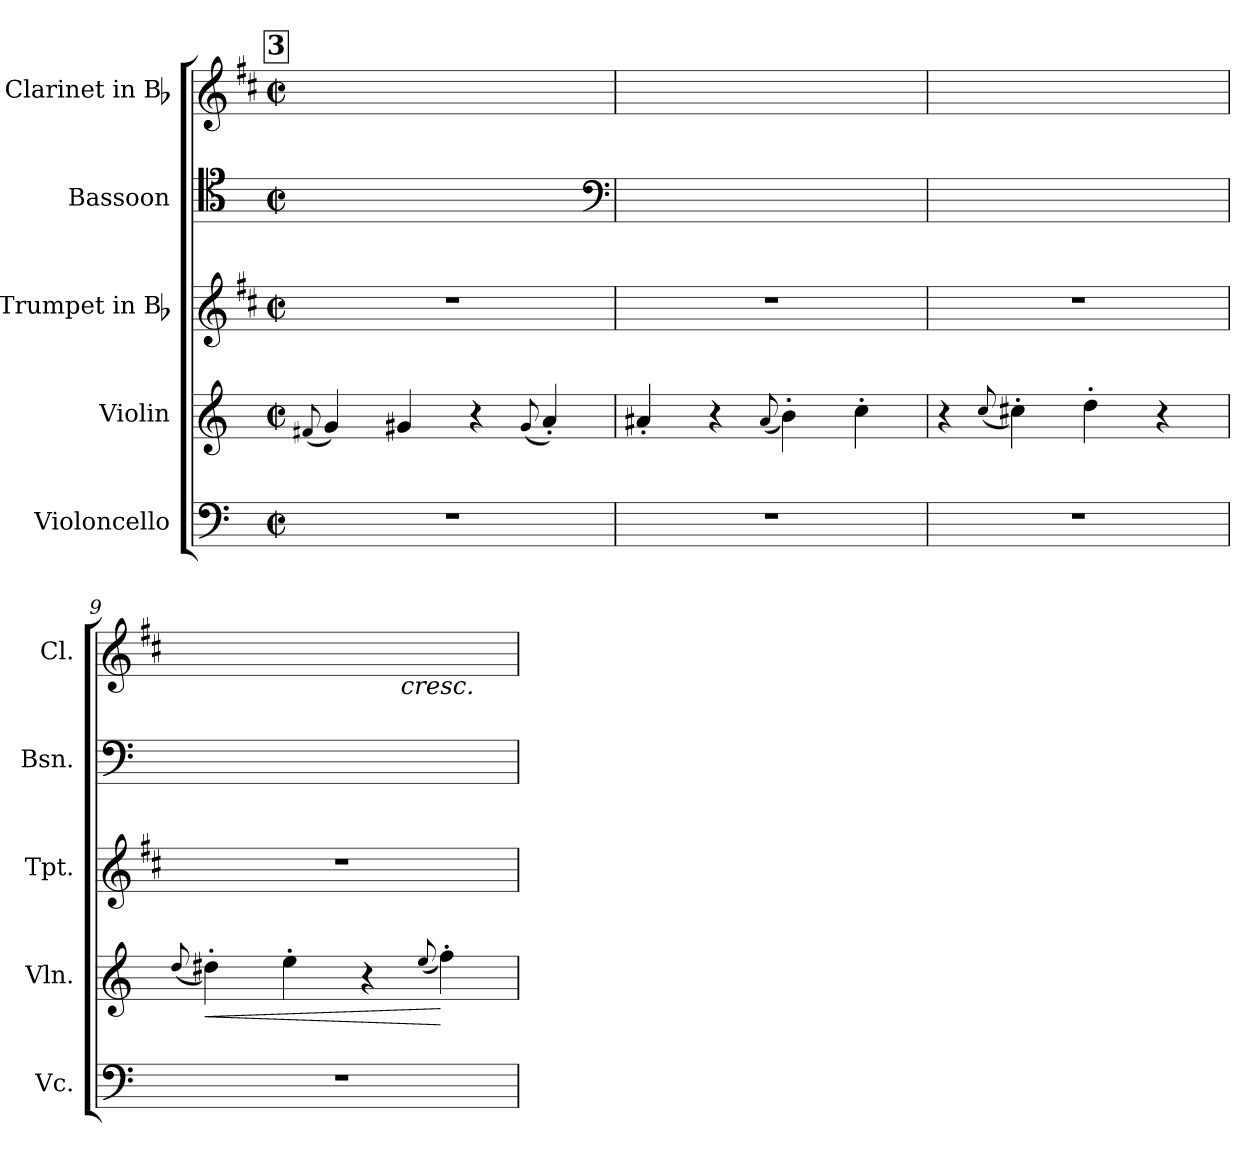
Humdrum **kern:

**kern	**kern	**dynam	**kern	**kern	**kern
*part5	*part4	*part4	*part3	*part2	*part1
*staff5	*staff4	*staff4	*staff3	*staff2	*staff1
*I"Violoncello	*I"Violin	*	*I"Trumpet in Bb	*I"Bassoon	*I"Clarinet in Bb
*I'Vc.	*I'Vln.	*	*I'Tpt.	*I'Bsn.	*I'Cl.
*clefF4	*clefG2	*	*clefG2	*clefC4	*clefG2
*	*	*	*ITrd1c2	*	*ITrd1c2
*k[]	*k[]	*	*k[]	*k[]	*k[]
*C:	*C:	*	*C:	*C:	*C:
*M2/2	*M2/2	*	*M2/2	*M2/2	*M2/2
*met(c|)	*met(c|)	*	*met(c|)	*met(c|)	*met(c|)
!!LO:REH:place=s1:t=3
=6	=6	=6	=6	=6	=6
.	(8qqf#X/	.	.	.	.
1r	4g)	.	1r	1ryy	8ryy
.	.	.	.	.	8ryy
.	4g#X	.	.	.	8ryy
.	.	.	.	.	8ryy
.	4r	.	.	.	8ryy
.	.	.	.	.	8ryy
.	(8qqg#/	.	.	.	.
.	4a')	.	.	.	8ryy
.	.	.	.	.	8ryy
*	*	*	*	*clefF4	*
=7	=7	=7	=7	=7	=7
1r	4a#X'	.	1r	1ryy	8ryy
.	.	.	.	.	8ryy
.	4r	.	.	.	8ryy
.	.	.	.	.	8ryy
.	(8qqa#/	.	.	.	.
.	4b')	.	.	.	8ryy
.	.	.	.	.	8ryy
.	4cc'	.	.	.	8ryy
.	.	.	.	.	8ryy
=8	=8	=8	=8	=8	=8
1r	4r	.	1r	1ryy	8ryy
.	.	.	.	.	8ryy
.	(8qqcc/	.	.	.	.
.	4cc#X')	.	.	.	8ryy
.	.	.	.	.	8ryy
.	4dd'	.	.	.	8ryy
.	.	.	.	.	8ryy
.	4r	.	.	.	8ryy
.	.	.	.	.	8ryy
=9	=9	=9	=9	=9	=9
.	(8qqdd/	.	.	.	.
!	!	!LO:HP:b	!	!	!
1r	4dd#X')	<	1r	1ryy	8ryy
.	.	.	.	.	8ryy
.	4ee'	.	.	.	8ryy
.	.	.	.	.	8ryy
.	4r	.	.	.	8ryy
!	!	!	!	!	!LO:TX:b:i:t=cresc.
.	.	.	.	.	8ryy
.	(8qqee/	.	.	.	.
.	4ff')	[	.	.	8ryy
.	.	.	.	.	8ryy
=	=	=	=	=	=
*-	*-	*-	*-	*-	*-
